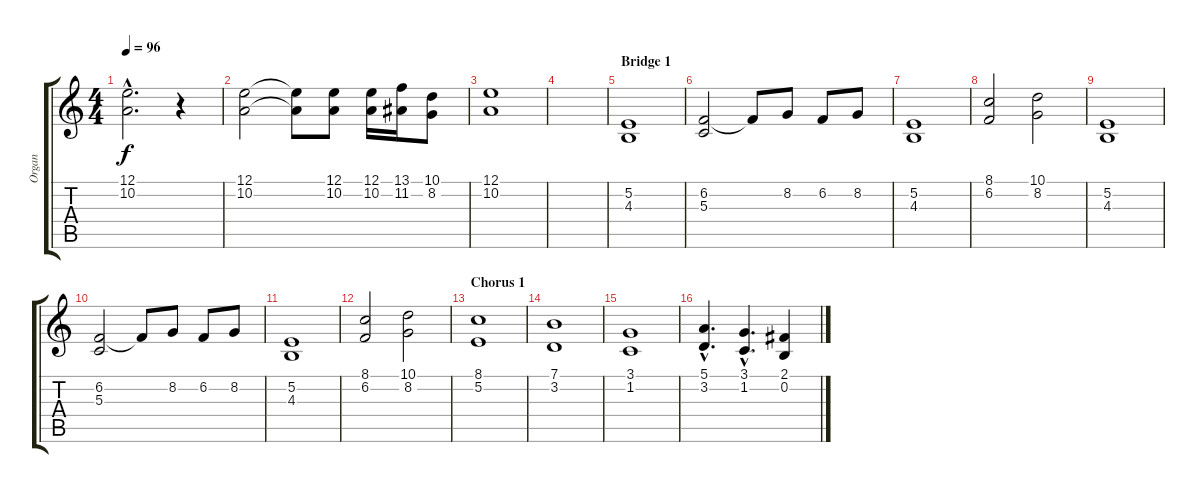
\track ("Organ" "Organ") {instrument rockorgan}
\staff {score tabs}
\tuning (E4 B3 G3 D3 A2 E2) {hide}
\ts (4 4)
\tempo 96
\clef g2
\ks c
(12.1{hac} 10.2{hac}).2{d dy f} r.4 |
(12.1 10.2).2 (12.1{t} 10.2{t}).8 (12.1 10.2).8 (12.1 10.2).16 (13.1 11.2).16 (10.1 8.2).8 |
(12.1 10.2).1 |
|
\section ("" "Bridge 1")
(5.2 4.3).1 |
(6.2 5.3).2 6.2{t}.8 8.2.8 6.2.8 8.2.8 |
(5.2 4.3).1 |
(8.1 6.2).2 (10.1 8.2).2 |
(5.2 4.3).1 |
(6.2 5.3).2 6.2{t}.8 8.2.8 6.2.8 8.2.8 |
(5.2 4.3).1 |
(8.1 6.2).2 (10.1 8.2).2 |
\section ("" "Chorus 1")
(8.1 5.2).1 |
(7.1 3.2).1 |
(3.1 1.2).1 |
(5.1{hac} 3.2{hac}).4{d} (3.1{hac} 1.2{hac}).4{d} (2.1 0.2).4
